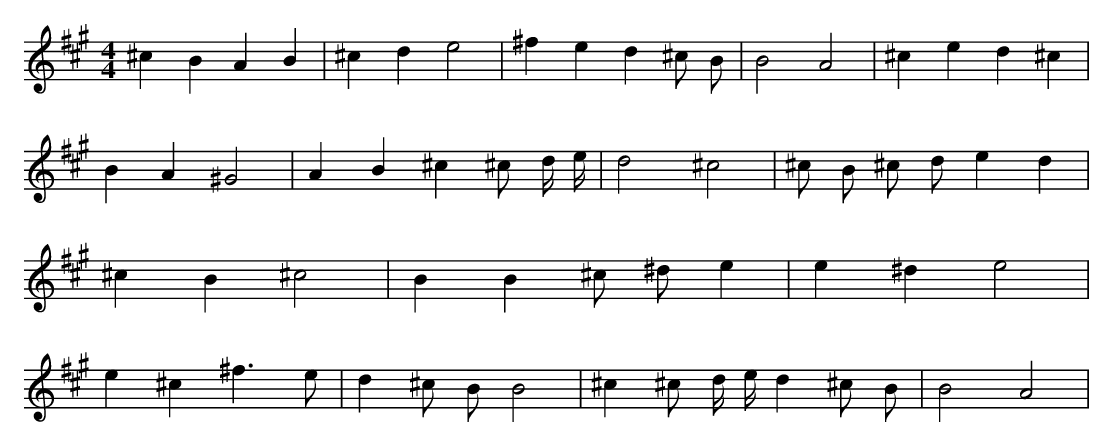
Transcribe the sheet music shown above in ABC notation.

X:1
M:4/4
L:1/8
K:A
^c2 B2 A2 B2 | ^c2 d2 e4 | ^f2 e2 d2 ^c B | B4 A4 | ^c2 e2 d2 ^c2 | B2 A2 ^G4 | A2 B2 ^c2 ^c d/2 e/2 | d4 ^c4 | ^c B ^c d e2 d2 | ^c2 B2 ^c4 | B2 B2 ^c ^d e2 | e2 ^d2 e4 | e2 ^c2 ^f3 e | d2 ^c B B4 | ^c2 ^c d/2 e/2 d2 ^c B | B4 A4 |
